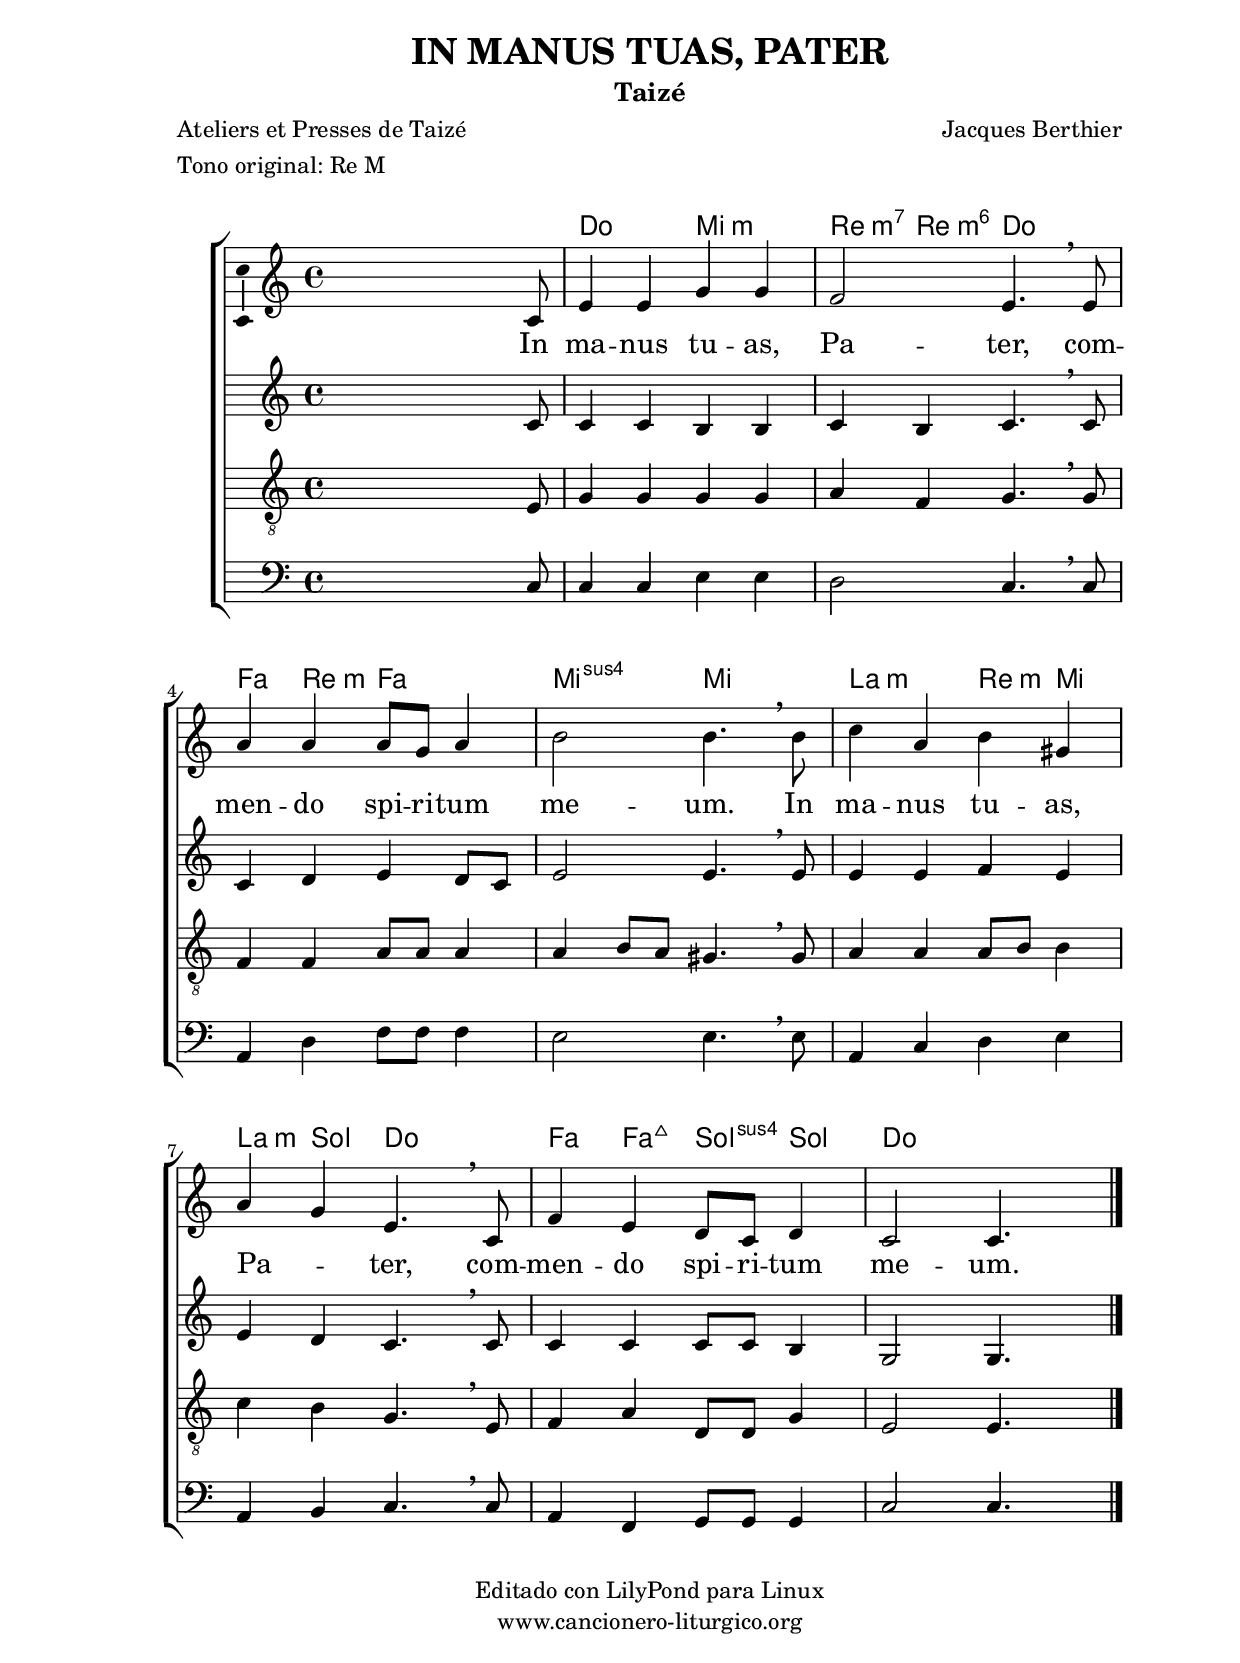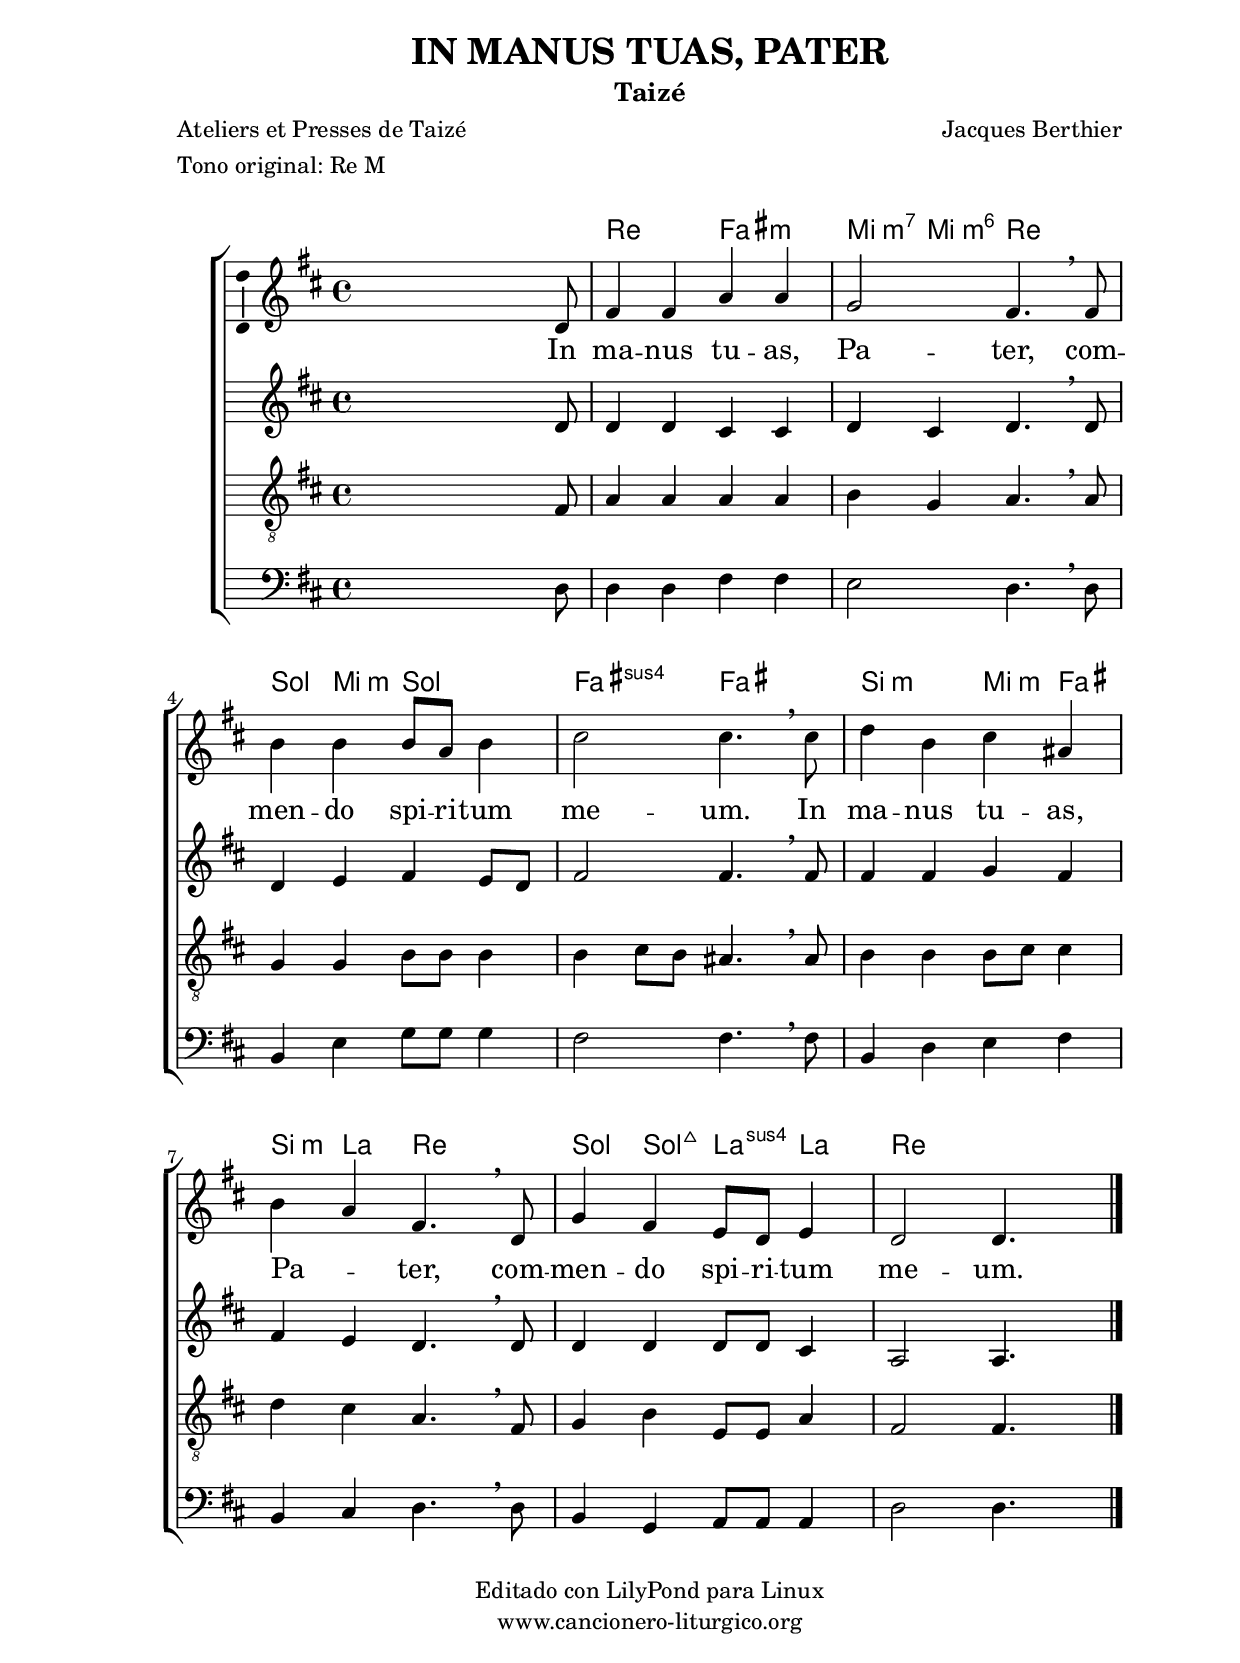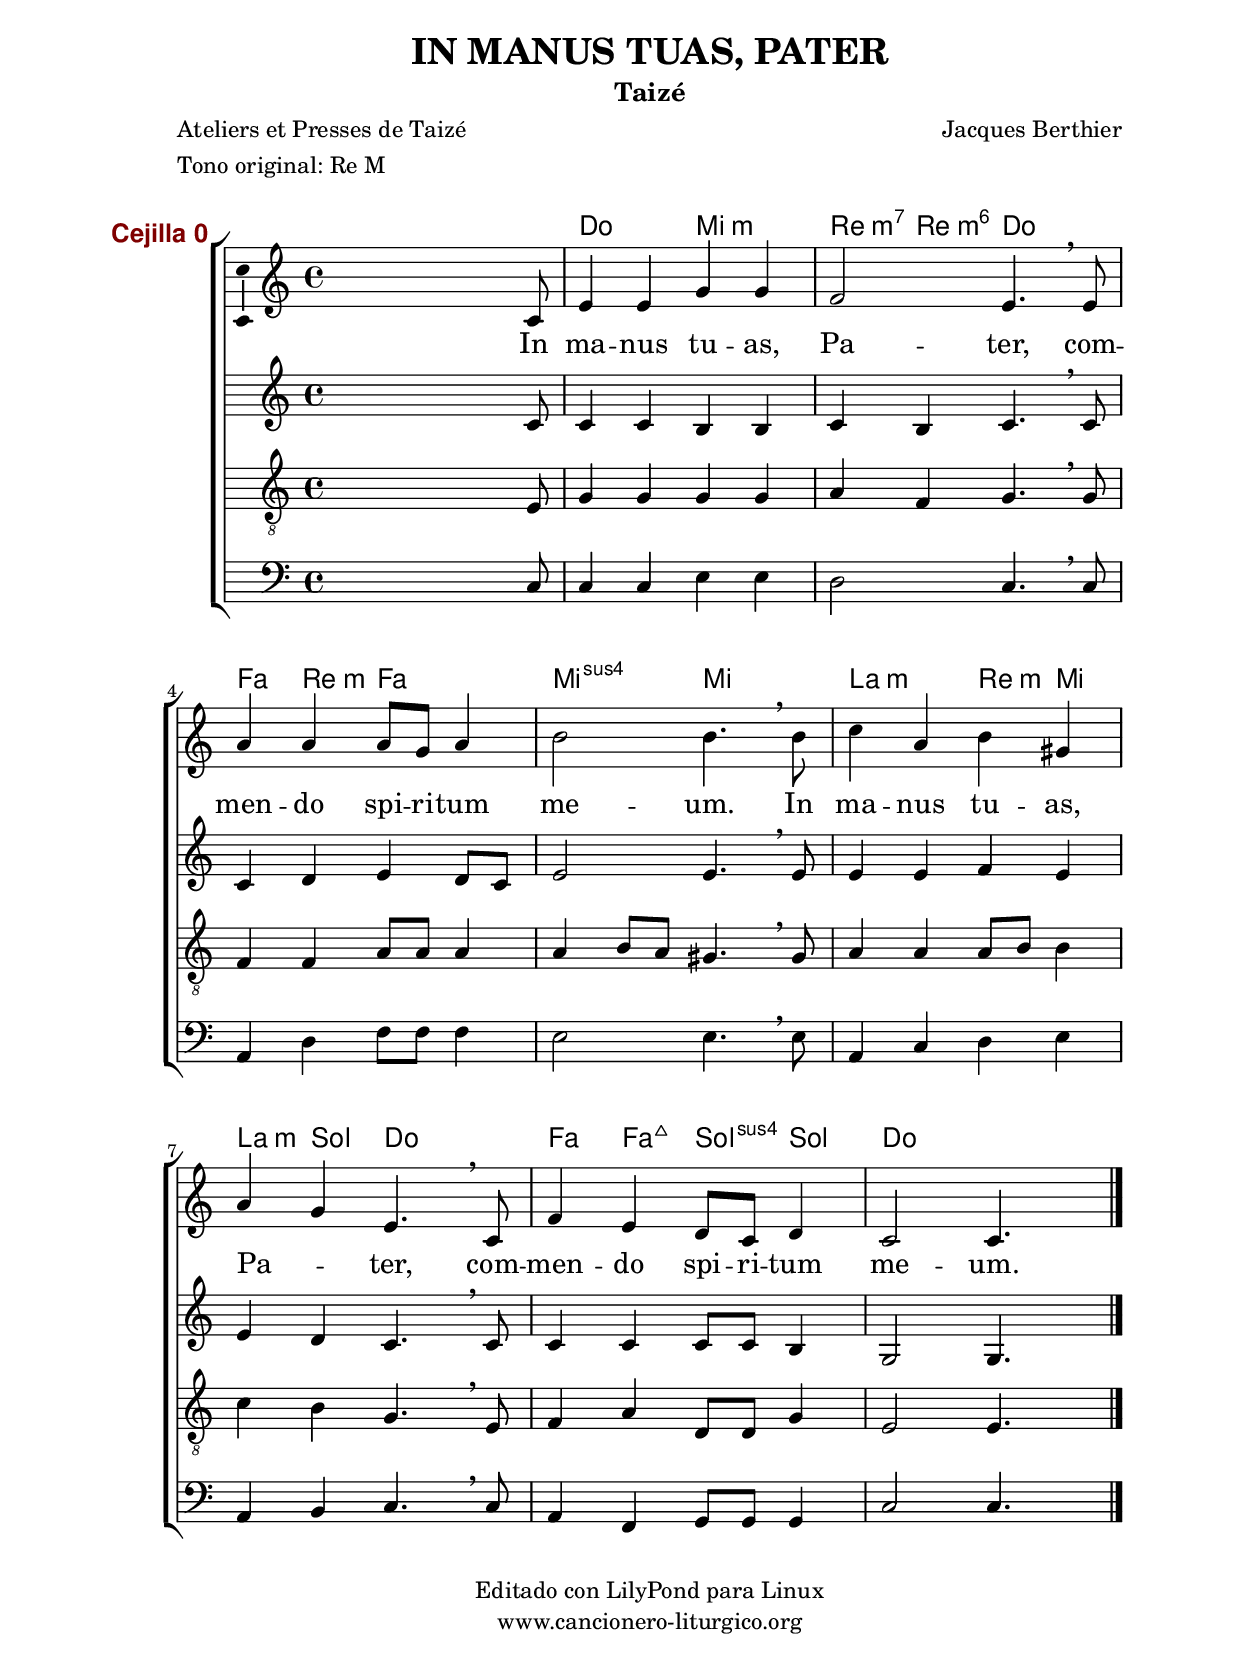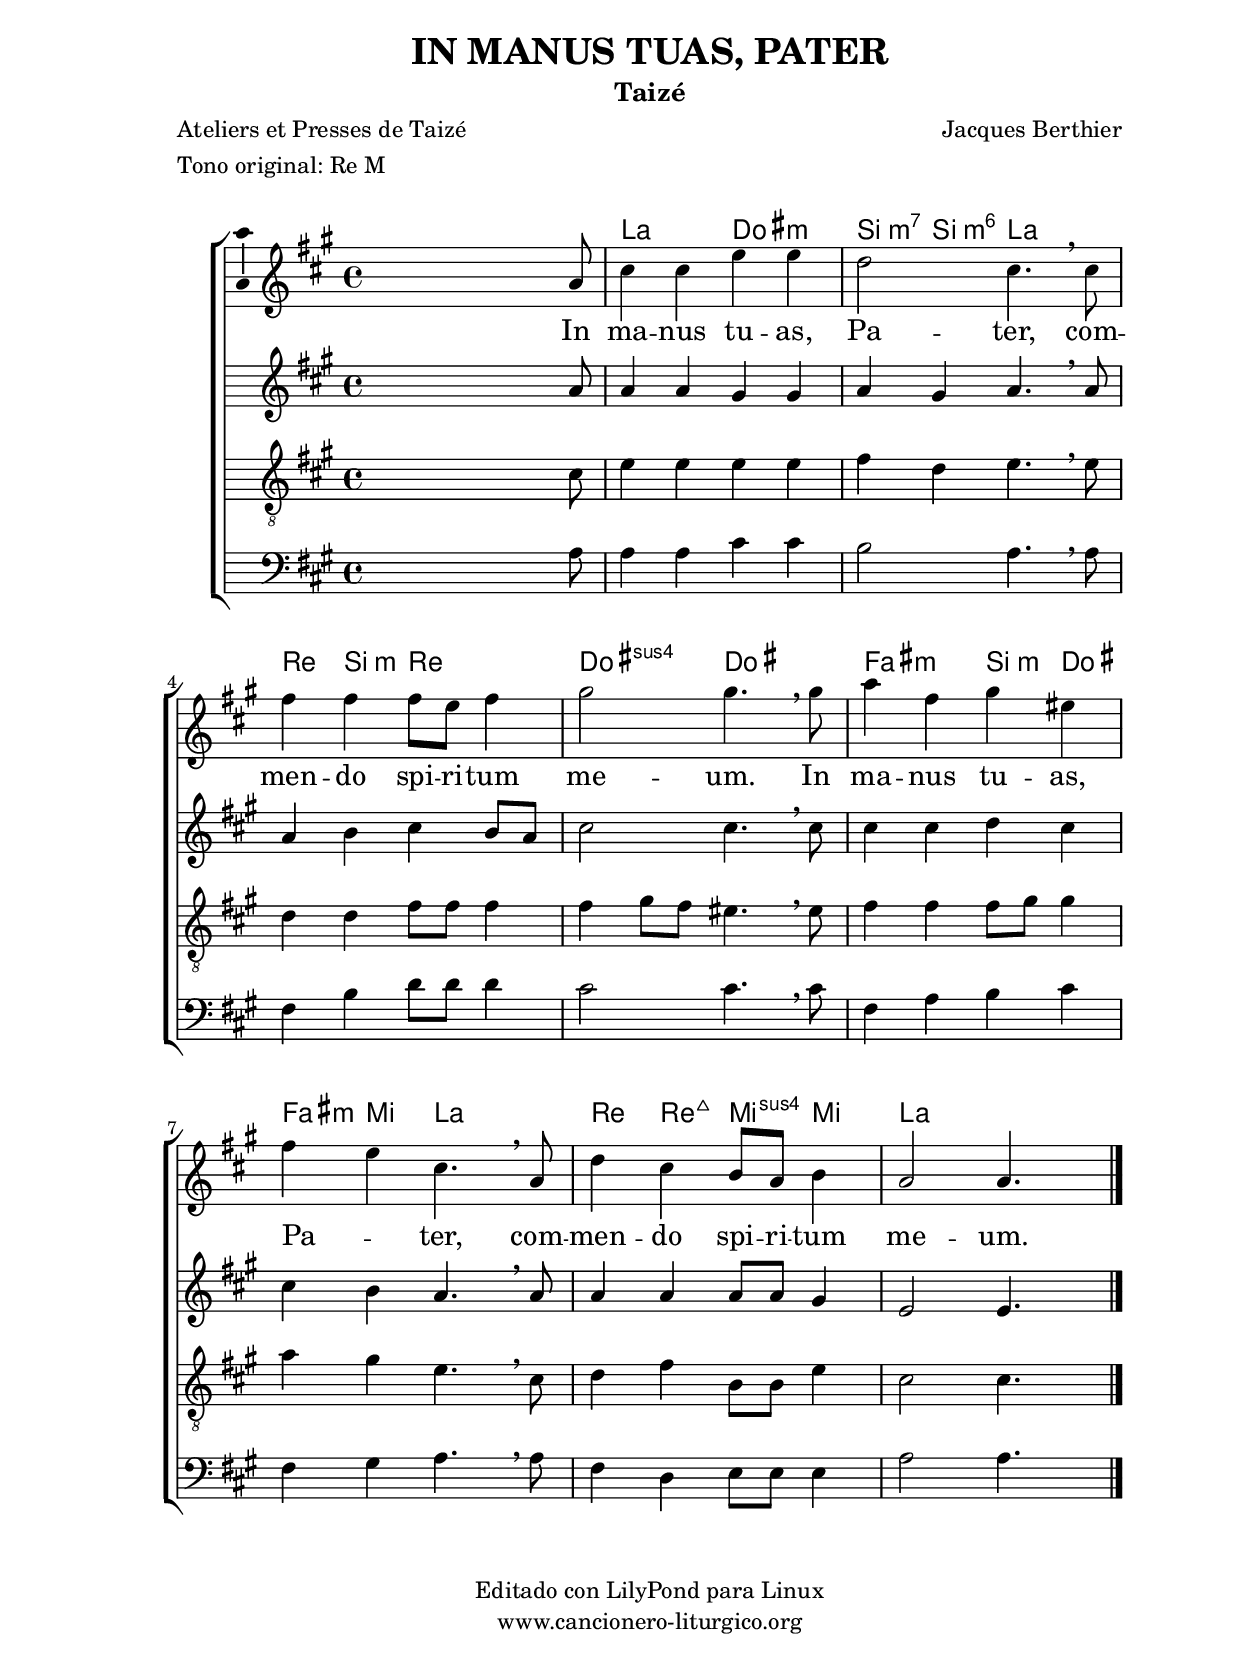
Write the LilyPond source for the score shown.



%versión de lilypond para la que se ha escrito esta partitura:
\version "2.16.0"

	%Tamaño papel
	#(set-default-paper-size "a4")
	%Tamaño partitura
	#(set-global-staff-size 20)
	%No responde al pulsar sobre una nota
	#(ly:set-option 'point-and-click #f)

%parámetros del encabezamiento:
\header {
	title = "IN MANUS TUAS, PATER"
	subtitle = "Taizé"
	composer = "Jacques Berthier"
	poet = "Ateliers et Presses de Taizé"
	meter = "Tono original: Re M"
	arranger = ""
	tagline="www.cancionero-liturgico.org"
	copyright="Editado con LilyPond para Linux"
	tiempo = ""
	usos = "Gracias"
	letra = ""
	}

%parámetros asociados al papel:
\paper  {
	oddHeaderMarkup = \markup {\fill-line { \on-the-fly #not-first-page \fromproperty #'header:title \on-the-fly #not-first-page \fromproperty #'header:composer }}
	evenHeaderMarkup = \markup {\fill-line { \fromproperty #'header:composer \fromproperty #'header:title }}
	#(set-paper-size "a4")
	print-page-number = ##f
	first-page-number = 1
	print-first-page-number = ##f
%	head-separation = 3.0 \cm
	top-margin = 2.0 \cm
	bottom-margin = 0.5\cm
%%%	bottom-margin = -2.0\cm
	left-margin = 3.0 \cm
	line-width = 16.0 \cm 
	indent = 8\mm
	interscoreline = 2.\mm
	between-system-space = 15\mm
%	para que las partituras no llenen la hoja:
	ragged-bottom = ##t
%	idem para la última hoja:
	ragged-last-bottom = ##f
%	para que las partituras llenen el ancho del papel:
	ragged-last = ##f
	after-title-space = 2.5 \cm
%page-count=1
%system-count=2

	%Flexible Vertical Spacing
%	markup-markup-spacing =
%	#'((basic-distance . 15) (minimum-distance . 15) (padding . 3))
	markup-system-spacing =
	#'((basic-distance . 15) (minimum-distance . 15) (padding . 3))
	system-system-spacing =
	#'((basic-distance . 15) (minimum-distance . 15) (padding . 3))
	score-system-spacing =
	#'((basic-distance . 15) (minimum-distance . 15) (padding . 5))
%	top-system-spacing = % header
%	#'((basic-distance . 8) (minimum-distance . 0) (padding . 0))
%	top-markup-spacing =
%	#'((basic-distance . 20) (minimum-distance . 20) (padding . 0))
	last-bottom-spacing = % footer
	#'((basic-distance . 5) (minimum-distance . 5) (padding . 0))
%	score-markup-spacing =
%	#'((basic-distance . 16) (minimum-distance . 13) (padding . 0))

	}


%parámetros que afectan a toda la partitura:
global =  {
	%clave de sol (G):
	\clef G
	%armadura:
	\transpose d c
	\key d \major
	\tempo 4=74
	\set Score.tempoHideNote = ##t
	}


acordes = {
	\italianChords
	\chordmode {
	\transpose d c
{

s1
d2 fis:m e4:m7 e:m6 d2 g4 e:m g2 fis:sus4 fis
b2:m e4:m fis b:m a d2 g4 g:maj7 a:sus4 a d1

	}
	}
}

melodia = 

	\transpose d c
{
	\relative c'{
	\time 4/4

s2 s4 s8 d8
fis4 fis a a
g2 fis4. \breathe fis8
b4 b b8 a b4
cis2 cis4. \breathe cis8
d4 b cis ais
b4 a fis4. \breathe d8
g4 fis e8 d e4
d2 d4. s8

\bar "|."
	}
	}

melodiados = 

	\transpose d c
{
	\relative c'{
	\time 4/4

s2 s4 s8 d8
d4 d cis cis
d4 cis d4. \breathe d8
d4 e fis e8 d
fis2 fis4. \breathe fis8
fis4 fis g fis
fis4 e d4. \breathe d8
d4 d d8 d cis4
a2 a4. s8

\bar "|."
	}
	}

melodiatres = 

	\transpose d c
{
	\relative c{
	\time 4/4

\clef "G_8"
%\clef F

s2 s4 s8 fis8
a4 a a a
b4 g a4. \breathe a8
g4 g b8 b b4
b4 cis8 b ais4. \breathe ais8
b4 b b8 cis cis4
d4 cis a4. \breathe fis8
g4 b e,8 e a4
fis2 fis4. s8

\bar "|."
	}
	}

melodiacuatro = 

	\transpose d c
{
	\relative c{
	\time 4/4

s2 s4 s8 d8
d4 d fis fis
e2 d4. \breathe d8
b4 e g8 g g4
fis2 fis4. \breathe fis8
b,4 d e fis
b,4 cis d4. \breathe d8
b4 g a8 a a4
d2 d4. s8

\bar "|."
	}
	}

texto = \lyricmode {
In ma -- nus tu -- as, Pa -- ter,
com -- men -- do spi -- ri -- tum me -- um.
In ma -- nus tu -- as, Pa -- _ ter,
com -- men -- do spi -- ri -- tum me -- um.
	}


acordesStaff = \context ChordNames = acordesStaff <<
	\set chordChanges = ##t
	\acordes
	>>


%%%%%%%%%%%%%%%%%%%%%%%%%%%%%%%%%%% CEJILLA %%%%%%%%%%%%%%%%%%%%%%%%%%%%%%%%%%%
acordescejilla = {
%%%	\override ChordNames.ChordName #'font-size = #-1
%%%	\override ChordNames.ChordName #'font-series = #'bold
	\transpose c c {
		\acordes
		}
	}

acordescejillaStaff = \context ChordNames = acordescejillaStaff <<
	\set Staff.instrumentName = \markup \with-color #darkred \larger \bold \sans "Cejilla 0"
	\set chordChanges = ##t
	\acordescejilla
	>>
%%%%%%%%%%%%%%%%%%%%%%%%%%%%%%%%%%% CEJILLA %%%%%%%%%%%%%%%%%%%%%%%%%%%%%%%%%%%


vozStaff = \context Voice = vozStaff
\with {\consists "Ambitus_engraver"}
<<
%	\set Staff.instrumentName = ""
%	\set Staff.shortInstrumentName = ""
%	\set Staff.midiInstrument = #"clarinet"
%	\set Staff.midiInstrument = #"cello"
%	\set Staff.midiInstrument = #"flute"
	\set Staff.midiInstrument = #"electric guitar (jazz)"
%	\set Staff.midiInstrument = #"english horn"
%	\set Staff.midiInstrument = #"violin"
%	\set Staff.midiInstrument = #"glockenspiel"
	\set Staff.midiMinimumVolume = #0.7
	\set Staff.midiMaximumVolume = #0.9
	\global
	\melodia
	>>

vozdosStaff = \context Voice = vozdosStaff
<<
	\set Staff.instrumentName = ""
	\set Staff.shortInstrumentName = ""
	\override Staff.StaffSymbol #'staff-space = #(magstep -0.35)
	\set Staff.midiInstrument = #"flute"
	\set Staff.midiMinimumVolume = #0.7
	\set Staff.midiMaximumVolume = #0.9
	\global
	\melodiados
	>>

voztresStaff = \context Voice = voztresStaff
<<
	\set Staff.instrumentName = ""
	\set Staff.shortInstrumentName = ""
	\override Staff.StaffSymbol #'staff-space = #(magstep -0.35)
	\set Staff.midiInstrument = #"flute"
	\set Staff.midiMinimumVolume = #0.7
	\set Staff.midiMaximumVolume = #0.9
	\global
%%%	%Cambio a clave de fa (F):
%%%	\clef F
	\melodiatres
	>>

vozcuatroStaff = \context Voice = vozcuatroStaff
<<
	\set Staff.instrumentName = ""
	\set Staff.shortInstrumentName = ""
	\override Staff.StaffSymbol #'staff-space = #(magstep -0.35)
	\set Staff.midiInstrument = #"flute"
	\set Staff.midiMinimumVolume = #0.7
	\set Staff.midiMaximumVolume = #0.9
	\global
	%Cambio a clave de fa (F):
	\clef F
	\melodiacuatro
	>>

textoStaff = \context Lyrics = textoStaff <<
	\lyricsto vozStaff \texto
	>>


\book {
	\score {
		\context ChoirStaff {
%			\override StaffGroup.SystemStartBracket #'collapse-height = #1
%			\override Score.SystemStartBar #'collapse-height = #1
			<<
			\acordesStaff
			\vozStaff
			\textoStaff
			\vozdosStaff
			\voztresStaff
			\vozcuatroStaff
			>>
			}
		\layout {
	    		\context {
				\Lyrics
				\override LyricText #'font-size = #2
				}
	   		 \context {
				\Score
				\override StaffSymbol #'staff-space = #(magstep +3)
				}
			}
		}
	\score {
		\unfoldRepeats
		\context ChoirStaff {
			<<
			\acordesStaff
			\vozStaff
			\vozdosStaff
			\voztresStaff
			\vozcuatroStaff
			>>
			}
		\midi {
	  		\context {
	  			\Score
				tempoWholesPerMinute = #(ly:make-moment 70 4)
				}
			}
		}
	}


%Partitura para guitarra
#(define output-suffix "G")
\book {
	\score {
		\context ChoirStaff {
%			\override StaffGroup.SystemStartBracket #'collapse-height = #1
%			\override Score.SystemStartBar #'collapse-height = #1
			<<
			\acordescejillaStaff
			\vozStaff
			\textoStaff
			\vozdosStaff
			\voztresStaff
			\vozcuatroStaff
			>>
			}
		\layout {
%%%%%%%%%%%%%%%%%%%%%%%%%%%%%%%%%%% CEJILLA %%%%%%%%%%%%%%%%%%%%%%%%%%%%%%%%%%%
			\context {
				\ChordNames \consists Instrument_name_engraver
				}
%%%%%%%%%%%%%%%%%%%%%%%%%%%%%%%%%%% CEJILLA %%%%%%%%%%%%%%%%%%%%%%%%%%%%%%%%%%%
	    		\context {
				\Lyrics
				\override LyricText #'font-size = #2
				}
	   		 \context {
				\Score
				\override StaffSymbol #'staff-space = #(magstep +3)
				}
			}
		}
	}


#(define output-suffix "C")
\book {
	\score {
		\context ChoirStaff {
%			\override StaffGroup.SystemStartBracket #'collapse-height = #1
%			\override Score.SystemStartBar #'collapse-height = #1
\transpose c d
			<<
			\acordesStaff
			\vozStaff
			\textoStaff
			\vozdosStaff
			\voztresStaff
			\vozcuatroStaff
			>>
			}
		\layout {
	    		\context {
				\Lyrics
				\override LyricText #'font-size = #2
				}
	   		 \context {
				\Score
				\override StaffSymbol #'staff-space = #(magstep +3)
				}
			}
		}
	}


#(define output-suffix "S")
\book {
	\score {
		\context ChoirStaff {
%			\override StaffGroup.SystemStartBracket #'collapse-height = #1
%			\override Score.SystemStartBar #'collapse-height = #1
\transpose c a
			<<
			\acordesStaff
			\vozStaff
			\textoStaff
			\vozdosStaff
			\voztresStaff
			\vozcuatroStaff
			>>
			}
		\layout {
	    		\context {
				\Lyrics
				\override LyricText #'font-size = #2
				}
	   		 \context {
				\Score
				\override StaffSymbol #'staff-space = #(magstep +3)
				}
			}
		}
	}


